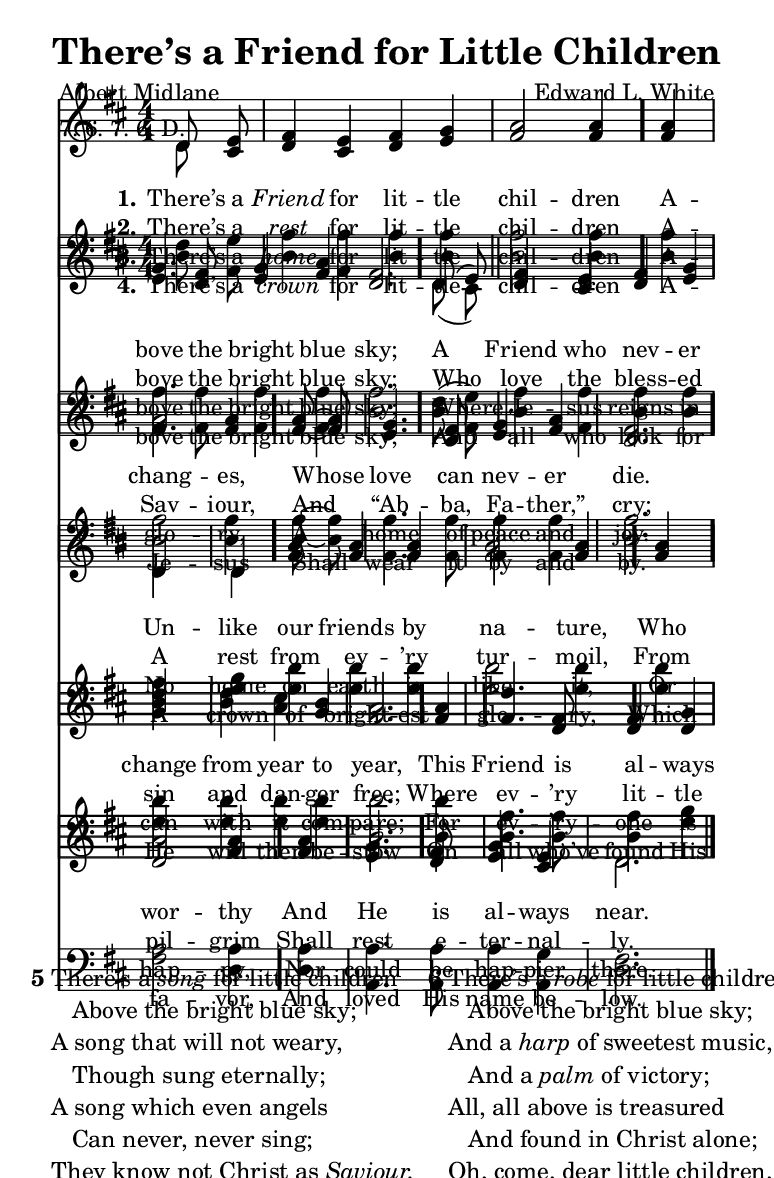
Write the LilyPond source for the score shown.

\include "common/global.ily"
\paper {
  \include "common/paper.ily"
  page-count = 1
ragged-last-bottom = ##t

}

\header{
  %children
  hymnnumber = "323"
  title = "There’s a Friend for Little Children"
  tunename = "Watcher" % not found at hymnary.org
  meter = "7. 6. 7. 6. D."
  poet = "Albert Midlane" % see https://hymnary.org/text/theres_a_friend_for_little_children
  composer = "Edward L. White" % see https://hymnary.org/person/White_Edward
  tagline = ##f
}

global = {
  \include "common/overrides.ily"
  \override Staff.TimeSignature.style = #'numbered
  \time 4/4
  \override Score.MetronomeMark.transparent = ##t % hide all fermata changes too
  \tempo 4=90
  \key d \major
  \partial 4
  \autoBeamOff
}

patternA = { c8 c | c4 c c c | c2 c4 }
patternB = { c4 | c4. c8 c4 c | c2. }
patternC = { c8 ~ c8 | c4. c8 c4 c | c2. }
patternD = { c4 | c c c c | c2 c4 }
patternE = { c4 | c c c c | c2. }
patternF = { c4 | c4. c8 c4 c | c2 c4 }

notesSoprano = {
\global
\relative c' {

  \changePitch \patternA { d e | fis e fis g | a a }
  \changePitch \patternB { a | g fis g a | fis } \eogbreak
  \changePitch \patternA { d( e) | fis e fis g | a a }
  \changePitch \patternC { a a | g fis g a | fis } \eogbreak
  \changePitch \patternD { d | d b' b b | b b }
  \changePitch \patternE { b | b d cis b | a } \eogbreak
  \changePitch \patternF { a | d fis, fis g | a a }
  \changePitch \patternB { a | g fis g e | d }

  \bar "|."

}
}

notesAlto = {
\global
\relative e' {

  \changePitch \patternA { d cis | d cis d e | fis fis }
  \changePitch \patternB { fis | e d e fis | d }
  \changePitch \patternA { d( cis) | d cis d e | fis fis }
  \changePitch \patternC { fis fis | e d e fis | d }
  \changePitch \patternD { d | d g g g | g g }
  \changePitch \patternE { g | g b a g | fis }
  \changePitch \patternF { fis | fis d d d | d fis }
  \changePitch \patternB { fis | e d e cis | d }

}
}

notesTenor = {
\global
\relative a {

  \changePitch \patternA { fis g | a a a a | a a }
  \changePitch \patternB { a | a a a a | a }
  \changePitch \patternA { fis( g) | a a a a | a a }
  \changePitch \patternC { a a | a a a a | a }
  \changePitch \patternD { a | b d d d | d d }
  \changePitch \patternE { d | d d d d | d }
  \changePitch \patternF { d | a a a b | a a }
  \changePitch \patternB { a | a a a g | fis }

}
}

notesBass = {
\global
\relative f {

  \changePitch \patternA { d a | d a d d | d d }
  \changePitch \patternB { d | a a a a | d }
  \changePitch \patternA { d( a) | d a d d | d d }
  \changePitch \patternC { d d | a a a a | d }
  \changePitch \patternD { fis | g g g g | g g }
  \changePitch \patternE { g | g g g g | d }
  \changePitch \patternF { d | d d d g | fis d }
  \changePitch \patternB { d | a a a a | d }

}
}

wordsA = \lyricmode {
\set stanza = "1."

There’s a \italicsOn Friend \italicsOff for lit -- tle chil -- dren \bar "."
A -- bove the bright blue sky; \bar "."
A Friend who nev -- er chang -- es, \bar "."
Whose love can nev -- er die. \bar "."
Un -- like our friends by na -- ture, \bar "."
Who change from year to year, \bar "."
This Friend is al -- ways wor -- thy \bar "."
And He is al -- ways near. \bar "."

}

wordsB = \lyricmode {
\set stanza = "2."

There’s a \italicsOn rest \italicsOff for lit -- tle chil -- dren
A -- bove the bright blue sky;
Who love the bless -- ed Sav -- iour,
And “Ab -- ba, Fa -- ther,” cry;
A rest from ev -- ’ry tur -- moil,
From sin and dan -- ger free;
Where ev -- ’ry lit -- tle pil -- grim
Shall rest e -- ter -- nal -- ly.

}

wordsC = \lyricmode {
\set stanza = "3."

There’s a \italicsOn home \italicsOff for lit -- tle chil -- dren
A -- bove the bright blue sky;
Where Je -- sus reigns in glo -- ry,
A home of peace and joy.
No home on earth is like it,
Or can with it com -- pare;
For ev -- ’ry -- one is hap -- py,
Nor could be hap -- pier there.

}

wordsD = \lyricmode {
\set stanza = "4."

There’s a \italicsOn crown \italicsOff for lit -- tle chil -- dren
A -- bove the bright blue sky;
And all who look for Je -- sus
Shall wear it by and by.
A crown of bright -- est glo -- ry,
Which He will then be -- stow
On all who’ve found His fa -- vor,
And loved His name be -- low.

}

wordsE = \markuplist {

\line { There’s a \italic song for little children }
\line { { \hspace #2 } Above the bright blue sky; }
\line { A song that will not weary, }
\line { { \hspace #2 } Though sung eternally; }
\line { A song which even angels }
\line { { \hspace #2 } Can never, never sing; }
\line { They know not Christ as \italic Saviour, }
\line { { \hspace #2 } But worship Him as \italic King. }

}

wordsF = \markuplist {

\line { There’s a \italic robe for little children }
\line { { \hspace #2 } Above the bright blue sky; }
\line { And a \italic harp of sweetest music, }
\line { { \hspace #2 } And a \italic palm of victory; }
\line { All, all above is treasured }
\line { { \hspace #2 } And found in Christ alone; }
\line { Oh, come, dear little children, }
\line { { \hspace #2 } That all may be your own. }

}

\score {
  \context ChoirStaff <<
    \context Staff = upper <<
      \set Staff.autoBeaming = ##f
      \set ChoirStaff.systemStartDelimiter = #'SystemStartBar
      \set ChoirStaff.printPartCombineTexts = ##f
      \partcombine #'(2 . 11) \notesSoprano \notesAlto
      \context NullVoice = sopranos { \voiceOne << \notesSoprano >> }
      \context Lyrics = one   \lyricsto sopranos \wordsA
      \context Lyrics = two   \lyricsto sopranos \wordsB
      \context Lyrics = three \lyricsto sopranos \wordsC
      \context Lyrics = four  \lyricsto sopranos \wordsD
    >>
    \context Staff = men <<
      \set Staff.autoBeaming = ##f
      \clef bass
      \set ChoirStaff.printPartCombineTexts = ##f
      \partcombine #'(2 . 11) \notesTenor \notesBass
    >>
  >>
  \layout {
    \include "common/layout.ily"
    \override VerticalAxisGroup.nonstaff-relatedstaff-spacing.padding = #1.9
  }
  #(cond ((ly:get-option 'eog-midi-permitted) #{ \midi{
    \include "common/midi.ily"
  } #}))
}

\markup { \fontsize #0.3 \vcenter \column {
  \vspace #1
  \fill-line {
    \null
    \line{ \bold 5 \column { \wordsE } }
    \null
    \line{ \bold 6 \column { \wordsF } }
    \null
  }
} }

\version "2.19.49"  % necessary for upgrading to future LilyPond versions.

% vi:set et ts=2 sw=2 ai nocindent syntax=lilypond:
